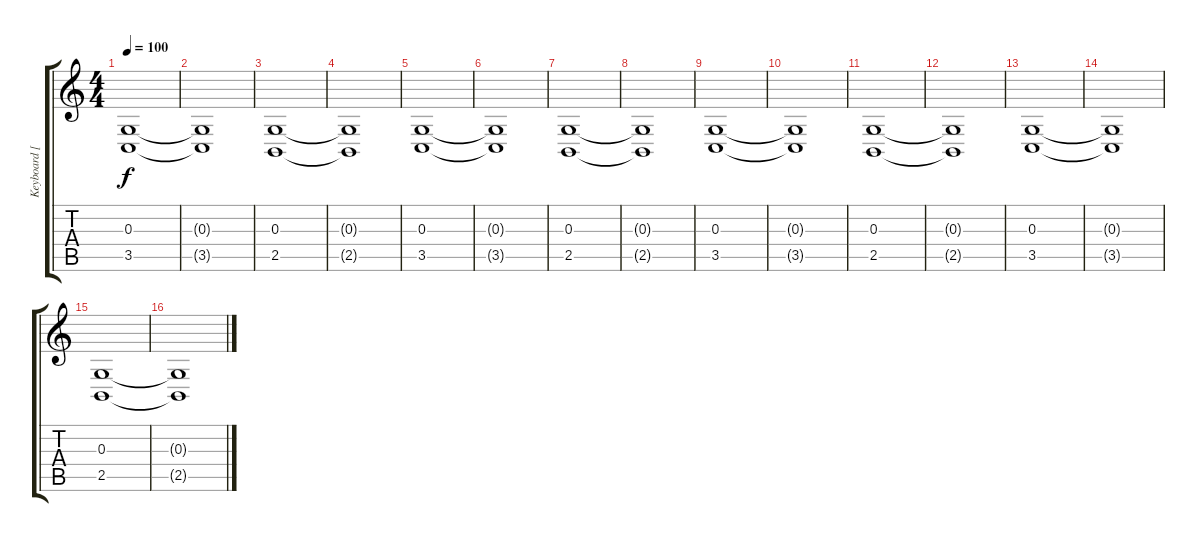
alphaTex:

\track ("Keyboard [Left]" "Keyboard [") {instrument pad2warm}
\staff {score tabs}
\tuning (E4 B3 G3 D3 A2 E2) {hide}
\ts (4 4)
\tempo 100
\clef g2
\ks c
(0.3 3.5).1{dy f} |
(0.3{t} 3.5{t}).1 |
(0.3 2.5).1 |
(0.3{t} 2.5{t}).1 |
(0.3 3.5).1 |
(0.3{t} 3.5{t}).1 |
(0.3 2.5).1 |
(0.3{t} 2.5{t}).1 |
(0.3 3.5).1 |
(0.3{t} 3.5{t}).1 |
(0.3 2.5).1 |
(0.3{t} 2.5{t}).1 |
(0.3 3.5).1 |
(0.3{t} 3.5{t}).1 |
(0.3 2.5).1 |
(0.3{t} 2.5{t}).1
